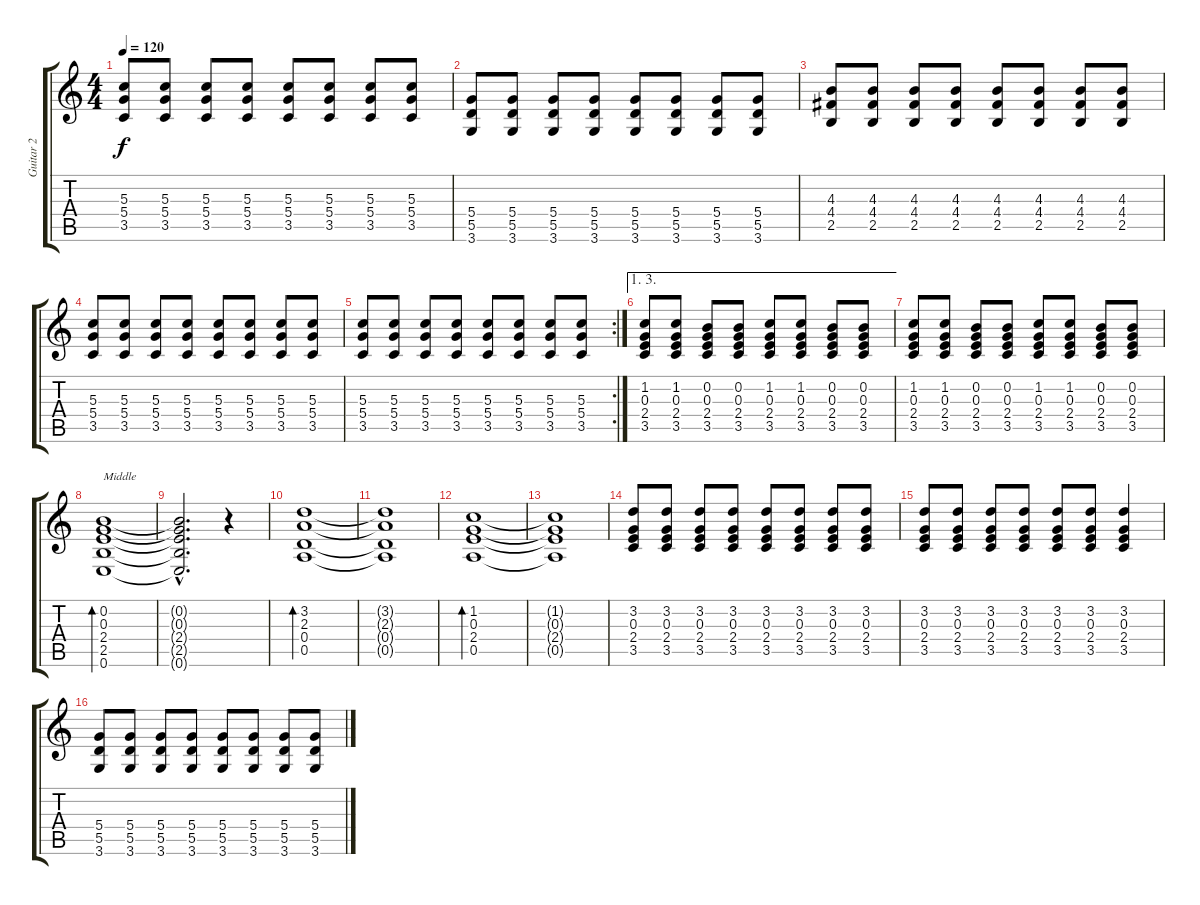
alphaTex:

\track ("Guitar 2" "Guitar 2") {instrument overdrivenguitar}
\staff {score tabs}
\tuning (E4 B3 G3 D3 A2 E2) {hide}
\ts (4 4)
\tempo 120
\clef g2
\ks c
(5.3 5.4 3.5).8{dy f} (5.3 5.4 3.5).8 (5.3 5.4 3.5).8 (5.3 5.4 3.5).8 (5.3 5.4 3.5).8 (5.3 5.4 3.5).8 (5.3 5.4 3.5).8 (5.3 5.4 3.5).8 |
(5.4 5.5 3.6).8 (5.4 5.5 3.6).8 (5.4 5.5 3.6).8 (5.4 5.5 3.6).8 (5.4 5.5 3.6).8 (5.4 5.5 3.6).8 (5.4 5.5 3.6).8 (5.4 5.5 3.6).8 |
(4.3 4.4 2.5).8 (4.3 4.4 2.5).8 (4.3 4.4 2.5).8 (4.3 4.4 2.5).8 (4.3 4.4 2.5).8 (4.3 4.4 2.5).8 (4.3 4.4 2.5).8 (4.3 4.4 2.5).8 |
(5.3 5.4 3.5).8 (5.3 5.4 3.5).8 (5.3 5.4 3.5).8 (5.3 5.4 3.5).8 (5.3 5.4 3.5).8 (5.3 5.4 3.5).8 (5.3 5.4 3.5).8 (5.3 5.4 3.5).8 |
\rc 2
(5.3 5.4 3.5).8 (5.3 5.4 3.5).8 (5.3 5.4 3.5).8 (5.3 5.4 3.5).8 (5.3 5.4 3.5).8 (5.3 5.4 3.5).8 (5.3 5.4 3.5).8 (5.3 5.4 3.5).8 |
\ae (1 3)
(1.2 0.3 2.4 3.5).8 (1.2 0.3 2.4 3.5).8 (0.2 0.3 2.4 3.5).8 (0.2 0.3 2.4 3.5).8 (1.2 0.3 2.4 3.5).8 (1.2 0.3 2.4 3.5).8 (0.2 0.3 2.4 3.5).8 (0.2 0.3 2.4 3.5).8 |
(1.2 0.3 2.4 3.5).8 (1.2 0.3 2.4 3.5).8 (0.2 0.3 2.4 3.5).8 (0.2 0.3 2.4 3.5).8 (1.2 0.3 2.4 3.5).8 (1.2 0.3 2.4 3.5).8 (0.2 0.3 2.4 3.5).8 (0.2 0.3 2.4 3.5).8 |
(0.2 0.3 2.4 2.5 0.6).1{bd 240 txt "Middle"} |
(0.2{hac t} 0.3{hac t} 2.4{hac t} 2.5{hac t} 0.6{hac t}).2{d} r.4 |
(3.2 2.3 0.4 0.5).1{bd 240} |
(3.2{t} 2.3{t} 0.4{t} 0.5{t}).1 |
(1.2 0.3 2.4 0.5).1{bd 240} |
(1.2{t} 0.3{t} 2.4{t} 0.5{t}).1 |
(3.2 0.3 2.4 3.5).8 (3.2 0.3 2.4 3.5).8 (3.2 0.3 2.4 3.5).8 (3.2 0.3 2.4 3.5).8 (3.2 0.3 2.4 3.5).8 (3.2 0.3 2.4 3.5).8 (3.2 0.3 2.4 3.5).8 (3.2 0.3 2.4 3.5).8 |
(3.2 0.3 2.4 3.5).8 (3.2 0.3 2.4 3.5).8 (3.2 0.3 2.4 3.5).8 (3.2 0.3 2.4 3.5).8 (3.2 0.3 2.4 3.5).8 (3.2 0.3 2.4 3.5).8 (3.2 0.3 2.4 3.5).4 |
(5.4 5.5 3.6).8 (5.4 5.5 3.6).8 (5.4 5.5 3.6).8 (5.4 5.5 3.6).8 (5.4 5.5 3.6).8 (5.4 5.5 3.6).8 (5.4 5.5 3.6).8 (5.4 5.5 3.6).8
